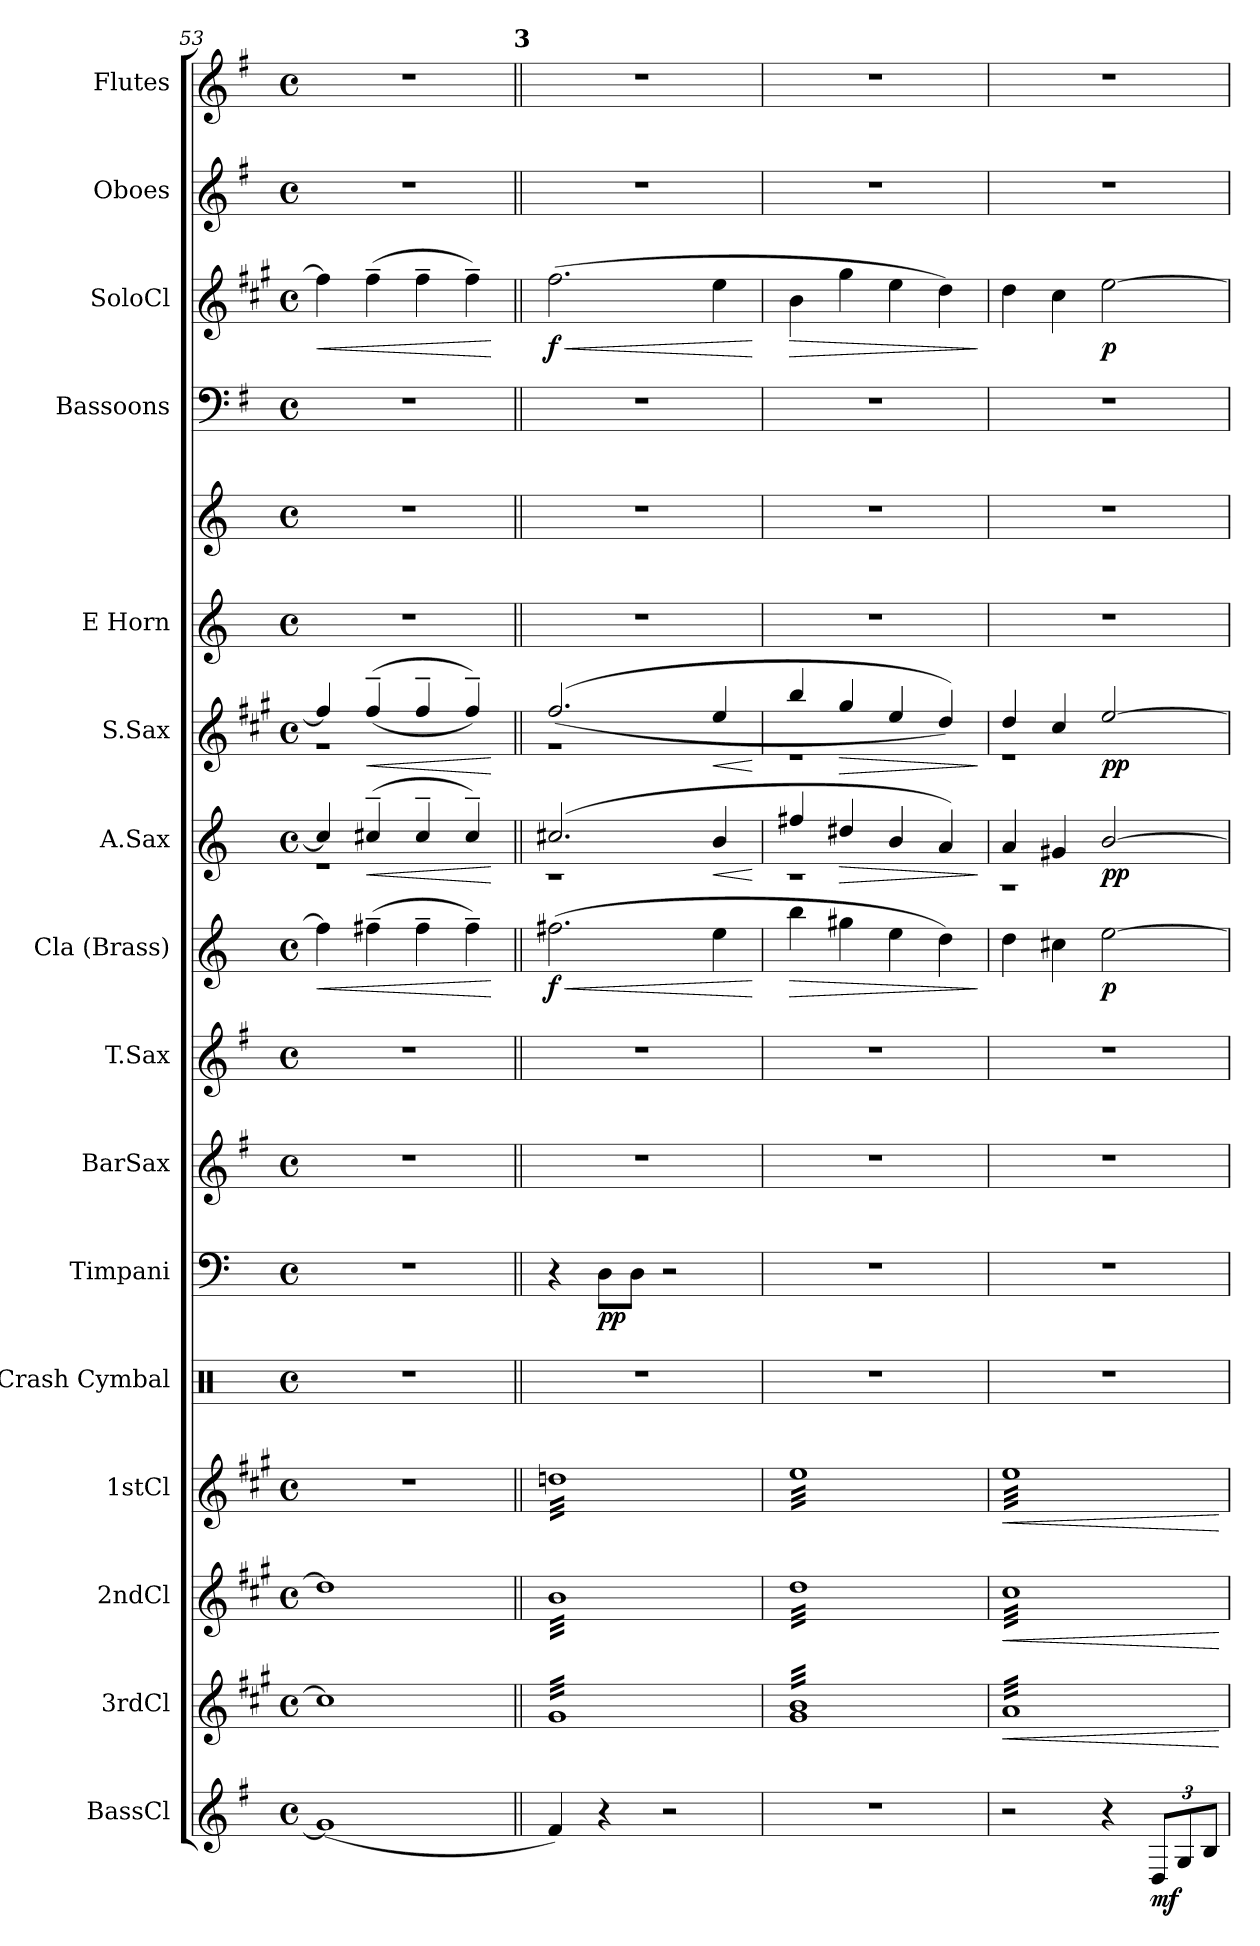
**kern	**dynam	**kern	**dynam	**kern	**dynam	**kern	**dynam	**kern	**kern	**dynam	**kern	**kern	**kern	**dynam	**kern	**dynam	**kern	**dynam	**kern	**kern	**kern	**kern	**dynam	**kern	**kern
*part16	*part16	*part15	*part15	*part14	*part14	*part13	*part13	*part12	*part11	*part11	*part10	*part9	*part8	*part8	*part7	*part7	*part6	*part6	*part5	*part5	*part4	*part3	*part3	*part2	*part1
*staff17	*staff17	*staff16	*staff16	*staff15	*staff15	*staff14	*staff14	*staff13	*staff12	*staff12	*staff11	*staff10	*staff9	*staff9	*staff8	*staff8	*staff7	*staff7	*staff6	*staff5	*staff4	*staff3	*staff3	*staff2	*staff1
*I"BassCl	*	*I"3rdCl	*	*I"2ndCl	*	*I"1stCl	*	*I"Crash Cymbal	*I"Timpani	*	*I"BarSax	*I"T.Sax	*I"Cla (Brass)	*	*I"A.Sax	*	*I"S.Sax	*	*I"E Horn	*	*I"Bassoons	*I"SoloCl	*	*I"Oboes	*I"Flutes
*I'BassCl	*	*I'3rdCl	*	*I'2ndCl	*	*I'1stCl	*	*I'Cr. Cym.	*I'Timp.	*	*I'Bar. Sax.	*I'T. Sax.	*I'Cla(Brass)	*	*I'A. Sax	*	*I'S. Sax.	*	*I'E Hn.	*	*I'Bsn.	*I'SoloCl	*	*I'Ob.	*I'Fl.
*clefG2	*	*clefG2	*	*clefG2	*	*clefG2	*	*clefX	*clefF4	*	*clefG2	*clefG2	*clefG2	*	*clefG2	*	*clefG2	*	*clefG2	*clefG2	*clefF4	*clefG2	*	*clefG2	*clefG2
*ITrd8c14	*	*ITrd1c2	*	*ITrd1c2	*	*ITrd1c2	*	*	*	*	*ITrd12c21	*ITrd8c14	*ITrd1c2	*	*ITrd5c9	*	*ITrd1c2	*	*ITrd5c8	*ITrd5c8	*	*ITrd1c2	*	*	*
*k[f#]	*	*k[f#]	*	*k[f#]	*	*k[f#]	*	*k[]	*k[]	*	*k[f#]	*k[f#]	*k[b-e-]	*	*k[b-e-a-]	*	*k[f#]	*	*k[f#c#g#d#]	*k[f#c#g#d#]	*k[f#]	*k[f#]	*	*k[f#]	*k[f#]
*M4/4	*	*M4/4	*	*M4/4	*	*M4/4	*	*M4/4	*M4/4	*	*M4/4	*M4/4	*M4/4	*	*M4/4	*	*M4/4	*	*M4/4	*M4/4	*M4/4	*M4/4	*	*M4/4	*M4/4
*met(c)	*	*met(c)	*	*met(c)	*	*met(c)	*	*met(c)	*met(c)	*	*met(c)	*met(c)	*met(c)	*	*met(c)	*	*met(c)	*	*met(c)	*met(c)	*met(c)	*met(c)	*	*met(c)	*met(c)
=53	=53	=53	=53	=53	=53	=53	=53	=53	=53	=53	=53	=53	=53	=53	=53	=53	=53	=53	=53	=53	=53	=53	=53	=53	=53
!	!	!	!	!	!	!	!	!	!	!	!	!	!	!LO:HP:b	!	!LO:HP:b	!	!LO:HP:b	!	!	!	!	!LO:HP:b	!	!
*	*	*	*	*	*	*	*	*	*	*	*	*	*	*	*^	*	*^	*	*	*	*	*	*	*	*
(<1G]	.	1b-]	.	1cc#]	.	1r	.	1r	1r	.	1r	1r	4ee\]	<	4e/]	1r	<	4ee/]	1r	<	1r	1r	1r	4ee\]	<	1r	1r
!	!	!	!	!	!	!	!	!	!	!	!	!	!	!	!	!	!LO:HP:b	!	!	!LO:HP:b	!	!	!	!	!	!	!
.	.	.	.	.	.	.	.	.	.	.	.	.	(>4een~\	.	(>4en~/	.	<	(>(>4ee~/	.	<	.	.	.	(>4ee~\	.	.	.
.	.	.	.	.	.	.	.	.	.	.	.	.	4ee~\	.	4e~/	.	.	4ee~/	.	.	.	.	.	4ee~\	.	.	.
.	.	.	.	.	.	.	.	.	.	.	.	.	4ee~\)	.	4e~/)	.	.	4ee~/))	.	.	.	.	.	4ee~\)	.	.	.
*	*	*	*	*	*	*	*	*	*	*	*	*	*	*	*v	*v	*	*	*	*	*	*	*	*	*	*	*
*	*	*	*	*	*	*	*	*	*	*	*	*	*	*	*	*	*v	*v	*	*	*	*	*	*	*	*
.	.	.	.	.	.	.	.	.	.	.	.	.	.	[	.	[ [	.	[ [	.	.	.	.	[	.	.
!!LO:REH:place=s1:a:B:enc=none:fs=18:t=3
=54||	=54||	=54||	=54||	=54||	=54||	=54||	=54||	=54||	=54||	=54||	=54||	=54||	=54||	=54||	=54||	=54||	=54||	=54||	=54||	=54||	=54||	=54||	=54||	=54||	=54||
!	!	!	!	!	!	!	!	!	!	!	!	!	!	!LO:HP:b	!	!LO:HP:b	!	!LO:HP:b	!	!	!	!	!LO:HP:b	!	!
*	*	*	*	*	*	*	*	*	*	*	*	*	*	*	*^	*	*^	*	*	*	*	*	*	*	*
!	!	!	!	!	!	!	!	!	!	!	!	!	!	!LO:DY:n=1:b	!	!	!LO:DY:n=1:b	!	!	!	!	!	!	!	!	!	!
!	!	!	!	!	!	!	!	!	!	!	!	!	!	!	!	!	!LO:DY:n=2:b	!	!	!LO:DY:n=1:b	!	!	!	!	!	!	!
!	!	!	!	!	!	!	!	!	!	!	!	!	!	!	!	!	!	!	!	!LO:DY:n=2:b	!	!	!	!	!LO:DY:n=1:b	!	!
*	*	*tremolo	*	*	*	*	*	*	*	*	*	*	*	*	*	*	*	*	*	*	*	*	*	*	*	*	*
*	*	*	*	*tremolo	*	*	*	*	*	*	*	*	*	*	*	*	*	*	*	*	*	*	*	*	*	*	*
*	*	*	*	*	*	*tremolo	*	*	*	*	*	*	*	*	*	*	*	*	*	*	*	*	*	*	*	*	*
4F#/)	.	32f#LLL	.	32aLLL	.	32ccnLLL	.	1r	4r	.	1r	1r	(>2.een\	< f	(>2.en/	1r	< f f	(>(>2.ee/	1r	< f f	1r	1r	1r	(>2.ee\	< f	1r	1r
.	.	32f#	.	32a	.	32ccn	.	.	.	.	.	.	.	.	.	.	.	.	.	.	.	.	.	.	.	.	.
.	.	32f#	.	32a	.	32ccn	.	.	.	.	.	.	.	.	.	.	.	.	.	.	.	.	.	.	.	.	.
.	.	32f#	.	32a	.	32ccn	.	.	.	.	.	.	.	.	.	.	.	.	.	.	.	.	.	.	.	.	.
.	.	32f#	.	32a	.	32ccn	.	.	.	.	.	.	.	.	.	.	.	.	.	.	.	.	.	.	.	.	.
.	.	32f#	.	32a	.	32ccn	.	.	.	.	.	.	.	.	.	.	.	.	.	.	.	.	.	.	.	.	.
.	.	32f#	.	32a	.	32ccn	.	.	.	.	.	.	.	.	.	.	.	.	.	.	.	.	.	.	.	.	.
.	.	32f#	.	32a	.	32ccn	.	.	.	.	.	.	.	.	.	.	.	.	.	.	.	.	.	.	.	.	.
!	!	!	!	!	!	!	!	!	!	!LO:DY:b	!	!	!	!	!	!	!	!	!	!	!	!	!	!	!	!	!
4r	.	32f#	.	32a	.	32ccn	.	.	8D\L	pp	.	.	.	.	.	.	.	.	.	.	.	.	.	.	.	.	.
.	.	32f#	.	32a	.	32ccn	.	.	.	.	.	.	.	.	.	.	.	.	.	.	.	.	.	.	.	.	.
.	.	32f#	.	32a	.	32ccn	.	.	.	.	.	.	.	.	.	.	.	.	.	.	.	.	.	.	.	.	.
.	.	32f#	.	32a	.	32ccn	.	.	.	.	.	.	.	.	.	.	.	.	.	.	.	.	.	.	.	.	.
.	.	32f#	.	32a	.	32ccn	.	.	8D\J	.	.	.	.	.	.	.	.	.	.	.	.	.	.	.	.	.	.
.	.	32f#	.	32a	.	32ccn	.	.	.	.	.	.	.	.	.	.	.	.	.	.	.	.	.	.	.	.	.
.	.	32f#	.	32a	.	32ccn	.	.	.	.	.	.	.	.	.	.	.	.	.	.	.	.	.	.	.	.	.
.	.	32f#	.	32a	.	32ccn	.	.	.	.	.	.	.	.	.	.	.	.	.	.	.	.	.	.	.	.	.
2r	.	32f#	.	32a	.	32ccn	.	.	2r	.	.	.	.	.	.	.	.	.	.	.	.	.	.	.	.	.	.
.	.	32f#	.	32a	.	32ccn	.	.	.	.	.	.	.	.	.	.	.	.	.	.	.	.	.	.	.	.	.
.	.	32f#	.	32a	.	32ccn	.	.	.	.	.	.	.	.	.	.	.	.	.	.	.	.	.	.	.	.	.
.	.	32f#	.	32a	.	32ccn	.	.	.	.	.	.	.	.	.	.	.	.	.	.	.	.	.	.	.	.	.
.	.	32f#	.	32a	.	32ccn	.	.	.	.	.	.	.	.	.	.	.	.	.	.	.	.	.	.	.	.	.
.	.	32f#	.	32a	.	32ccn	.	.	.	.	.	.	.	.	.	.	.	.	.	.	.	.	.	.	.	.	.
.	.	32f#	.	32a	.	32ccn	.	.	.	.	.	.	.	.	.	.	.	.	.	.	.	.	.	.	.	.	.
.	.	32f#	.	32a	.	32ccn	.	.	.	.	.	.	.	.	.	.	.	.	.	.	.	.	.	.	.	.	.
!	!	!	!	!	!	!	!	!	!	!	!	!	!	!	!	!	!LO:HP:b	!	!	!LO:HP:b	!	!	!	!	!	!	!
.	.	32f#	.	32a	.	32ccn	.	.	.	.	.	.	4dd\	.	4d/	.	<	4dd/	.	<	.	.	.	4dd\	.	.	.
.	.	32f#	.	32a	.	32ccn	.	.	.	.	.	.	.	.	.	.	.	.	.	.	.	.	.	.	.	.	.
.	.	32f#	.	32a	.	32ccn	.	.	.	.	.	.	.	.	.	.	.	.	.	.	.	.	.	.	.	.	.
.	.	32f#	.	32a	.	32ccn	.	.	.	.	.	.	.	.	.	.	.	.	.	.	.	.	.	.	.	.	.
.	.	32f#	.	32a	.	32ccn	.	.	.	.	.	.	.	.	.	.	.	.	.	.	.	.	.	.	.	.	.
.	.	32f#	.	32a	.	32ccn	.	.	.	.	.	.	.	.	.	.	.	.	.	.	.	.	.	.	.	.	.
.	.	32f#	.	32a	.	32ccn	.	.	.	.	.	.	.	.	.	.	.	.	.	.	.	.	.	.	.	.	.
.	.	32f#JJJ	.	32aJJJ	.	32ccnJJJ	.	.	.	.	.	.	.	.	.	.	.	.	.	.	.	.	.	.	.	.	.
*	*	*	*	*	*	*	*	*	*	*	*	*	*	*	*v	*v	*	*	*	*	*	*	*	*	*	*	*
*	*	*	*	*	*	*	*	*	*	*	*	*	*	*	*	*	*v	*v	*	*	*	*	*	*	*	*
.	.	.	.	.	.	.	.	.	.	.	.	.	.	[	.	[ [	.	[ [	.	.	.	.	[	.	.
=55	=55	=55	=55	=55	=55	=55	=55	=55	=55	=55	=55	=55	=55	=55	=55	=55	=55	=55	=55	=55	=55	=55	=55	=55	=55
!	!	!	!	!	!	!	!	!	!	!	!	!	!	!LO:HP:b	!	!LO:HP:b	!	!LO:HP:b	!	!	!	!	!LO:HP:b	!	!
*	*	*	*	*	*	*	*	*	*	*	*	*	*	*	*^	*	*^	*	*	*	*	*	*	*	*
1r	.	32f# 32aLLL	.	32ccLLL	.	32ddLLL	.	1r	1r	.	1r	1r	4aa\	>	4an/	1r	>	4aa/	1r	>	1r	1r	1r	4a\	>	1r	1r
.	.	32f# 32a	.	32cc	.	32dd	.	.	.	.	.	.	.	.	.	.	.	.	.	.	.	.	.	.	.	.	.
.	.	32f# 32a	.	32cc	.	32dd	.	.	.	.	.	.	.	.	.	.	.	.	.	.	.	.	.	.	.	.	.
.	.	32f# 32a	.	32cc	.	32dd	.	.	.	.	.	.	.	.	.	.	.	.	.	.	.	.	.	.	.	.	.
.	.	32f# 32a	.	32cc	.	32dd	.	.	.	.	.	.	.	.	.	.	.	.	.	.	.	.	.	.	.	.	.
.	.	32f# 32a	.	32cc	.	32dd	.	.	.	.	.	.	.	.	.	.	.	.	.	.	.	.	.	.	.	.	.
.	.	32f# 32a	.	32cc	.	32dd	.	.	.	.	.	.	.	.	.	.	.	.	.	.	.	.	.	.	.	.	.
.	.	32f# 32a	.	32cc	.	32dd	.	.	.	.	.	.	.	.	.	.	.	.	.	.	.	.	.	.	.	.	.
!	!	!	!	!	!	!	!	!	!	!	!	!	!	!	!	!	!LO:HP:b	!	!	!LO:HP:b	!	!	!	!	!	!	!
.	.	32f# 32a	.	32cc	.	32dd	.	.	.	.	.	.	4ff#X\	.	4f#X/	.	>	4ff#/	.	>	.	.	.	4ff#\	.	.	.
.	.	32f# 32a	.	32cc	.	32dd	.	.	.	.	.	.	.	.	.	.	.	.	.	.	.	.	.	.	.	.	.
.	.	32f# 32a	.	32cc	.	32dd	.	.	.	.	.	.	.	.	.	.	.	.	.	.	.	.	.	.	.	.	.
.	.	32f# 32a	.	32cc	.	32dd	.	.	.	.	.	.	.	.	.	.	.	.	.	.	.	.	.	.	.	.	.
.	.	32f# 32a	.	32cc	.	32dd	.	.	.	.	.	.	.	.	.	.	.	.	.	.	.	.	.	.	.	.	.
.	.	32f# 32a	.	32cc	.	32dd	.	.	.	.	.	.	.	.	.	.	.	.	.	.	.	.	.	.	.	.	.
.	.	32f# 32a	.	32cc	.	32dd	.	.	.	.	.	.	.	.	.	.	.	.	.	.	.	.	.	.	.	.	.
.	.	32f# 32a	.	32cc	.	32dd	.	.	.	.	.	.	.	.	.	.	.	.	.	.	.	.	.	.	.	.	.
.	.	32f# 32a	.	32cc	.	32dd	.	.	.	.	.	.	4dd\	.	4d/	.	.	4dd/	.	.	.	.	.	4dd\	.	.	.
.	.	32f# 32a	.	32cc	.	32dd	.	.	.	.	.	.	.	.	.	.	.	.	.	.	.	.	.	.	.	.	.
.	.	32f# 32a	.	32cc	.	32dd	.	.	.	.	.	.	.	.	.	.	.	.	.	.	.	.	.	.	.	.	.
.	.	32f# 32a	.	32cc	.	32dd	.	.	.	.	.	.	.	.	.	.	.	.	.	.	.	.	.	.	.	.	.
.	.	32f# 32a	.	32cc	.	32dd	.	.	.	.	.	.	.	.	.	.	.	.	.	.	.	.	.	.	.	.	.
.	.	32f# 32a	.	32cc	.	32dd	.	.	.	.	.	.	.	.	.	.	.	.	.	.	.	.	.	.	.	.	.
.	.	32f# 32a	.	32cc	.	32dd	.	.	.	.	.	.	.	.	.	.	.	.	.	.	.	.	.	.	.	.	.
.	.	32f# 32a	.	32cc	.	32dd	.	.	.	.	.	.	.	.	.	.	.	.	.	.	.	.	.	.	.	.	.
.	.	32f# 32a	.	32cc	.	32dd	.	.	.	.	.	.	4cc\)	.	4c/)	.	.	4cc/))	.	.	.	.	.	4cc\)	.	.	.
.	.	32f# 32a	.	32cc	.	32dd	.	.	.	.	.	.	.	.	.	.	.	.	.	.	.	.	.	.	.	.	.
.	.	32f# 32a	.	32cc	.	32dd	.	.	.	.	.	.	.	.	.	.	.	.	.	.	.	.	.	.	.	.	.
.	.	32f# 32a	.	32cc	.	32dd	.	.	.	.	.	.	.	.	.	.	.	.	.	.	.	.	.	.	.	.	.
.	.	32f# 32a	.	32cc	.	32dd	.	.	.	.	.	.	.	.	.	.	.	.	.	.	.	.	.	.	.	.	.
.	.	32f# 32a	.	32cc	.	32dd	.	.	.	.	.	.	.	.	.	.	.	.	.	.	.	.	.	.	.	.	.
.	.	32f# 32a	.	32cc	.	32dd	.	.	.	.	.	.	.	.	.	.	.	.	.	.	.	.	.	.	.	.	.
.	.	32f# 32aJJJ	.	32ccJJJ	.	32ddJJJ	.	.	.	.	.	.	.	.	.	.	.	.	.	.	.	.	.	.	.	.	.
*	*	*	*	*	*	*	*	*	*	*	*	*	*	*	*v	*v	*	*	*	*	*	*	*	*	*	*	*
*	*	*	*	*	*	*	*	*	*	*	*	*	*	*	*	*	*v	*v	*	*	*	*	*	*	*	*
.	.	.	.	.	.	.	.	.	.	.	.	.	.	]	.	] ]	.	] ]	.	.	.	.	]	.	.
=56	=56	=56	=56	=56	=56	=56	=56	=56	=56	=56	=56	=56	=56	=56	=56	=56	=56	=56	=56	=56	=56	=56	=56	=56	=56
!	!	!	!LO:HP:b	!	!LO:HP:b	!	!LO:HP:b	!	!	!	!	!	!	!	!	!	!	!	!	!	!	!	!	!	!
*	*	*	*	*	*	*	*	*	*	*	*	*	*	*	*^	*	*^	*	*	*	*	*	*	*	*
2r	.	32gLLL	<	32bLLL	<	32ddLLL	<	1r	1r	.	1r	1r	4cc\	.	4c/	1r	.	4cc/	1r	.	1r	1r	1r	4cc\	.	1r	1r
.	.	32g	.	32b	.	32dd	.	.	.	.	.	.	.	.	.	.	.	.	.	.	.	.	.	.	.	.	.
.	.	32g	.	32b	.	32dd	.	.	.	.	.	.	.	.	.	.	.	.	.	.	.	.	.	.	.	.	.
.	.	32g	.	32b	.	32dd	.	.	.	.	.	.	.	.	.	.	.	.	.	.	.	.	.	.	.	.	.
.	.	32g	.	32b	.	32dd	.	.	.	.	.	.	.	.	.	.	.	.	.	.	.	.	.	.	.	.	.
.	.	32g	.	32b	.	32dd	.	.	.	.	.	.	.	.	.	.	.	.	.	.	.	.	.	.	.	.	.
.	.	32g	.	32b	.	32dd	.	.	.	.	.	.	.	.	.	.	.	.	.	.	.	.	.	.	.	.	.
.	.	32g	.	32b	.	32dd	.	.	.	.	.	.	.	.	.	.	.	.	.	.	.	.	.	.	.	.	.
.	.	32g	.	32b	.	32dd	.	.	.	.	.	.	4bn\	.	4Bn/	.	.	4b/	.	.	.	.	.	4b\	.	.	.
.	.	32g	.	32b	.	32dd	.	.	.	.	.	.	.	.	.	.	.	.	.	.	.	.	.	.	.	.	.
.	.	32g	.	32b	.	32dd	.	.	.	.	.	.	.	.	.	.	.	.	.	.	.	.	.	.	.	.	.
.	.	32g	.	32b	.	32dd	.	.	.	.	.	.	.	.	.	.	.	.	.	.	.	.	.	.	.	.	.
.	.	32g	.	32b	.	32dd	.	.	.	.	.	.	.	.	.	.	.	.	.	.	.	.	.	.	.	.	.
.	.	32g	.	32b	.	32dd	.	.	.	.	.	.	.	.	.	.	.	.	.	.	.	.	.	.	.	.	.
.	.	32g	.	32b	.	32dd	.	.	.	.	.	.	.	.	.	.	.	.	.	.	.	.	.	.	.	.	.
.	.	32g	.	32b	.	32dd	.	.	.	.	.	.	.	.	.	.	.	.	.	.	.	.	.	.	.	.	.
!	!	!	!	!	!	!	!	!	!	!	!	!	!	!LO:DY:b	!	!	!LO:DY:b	!	!	!	!	!	!	!	!	!	!
!	!	!	!	!	!	!	!	!	!	!	!	!	!	!	!	!	!LO:DY:n=1:b	!	!	!LO:DY:b	!	!	!	!	!	!	!
!	!	!	!	!	!	!	!	!	!	!	!	!	!	!	!	!	!	!	!	!LO:DY:n=1:b	!	!	!	!	!LO:DY:b	!	!
4r	.	32g	.	32b	.	32dd	.	.	.	.	.	.	[2dd\	p	[2d/	.	p p	[2dd/	.	p p	.	.	.	[2dd\	p	.	.
.	.	32g	.	32b	.	32dd	.	.	.	.	.	.	.	.	.	.	.	.	.	.	.	.	.	.	.	.	.
.	.	32g	.	32b	.	32dd	.	.	.	.	.	.	.	.	.	.	.	.	.	.	.	.	.	.	.	.	.
.	.	32g	.	32b	.	32dd	.	.	.	.	.	.	.	.	.	.	.	.	.	.	.	.	.	.	.	.	.
.	.	32g	.	32b	.	32dd	.	.	.	.	.	.	.	.	.	.	.	.	.	.	.	.	.	.	.	.	.
.	.	32g	.	32b	.	32dd	.	.	.	.	.	.	.	.	.	.	.	.	.	.	.	.	.	.	.	.	.
.	.	32g	.	32b	.	32dd	.	.	.	.	.	.	.	.	.	.	.	.	.	.	.	.	.	.	.	.	.
.	.	32g	.	32b	.	32dd	.	.	.	.	.	.	.	.	.	.	.	.	.	.	.	.	.	.	.	.	.
*Xbrackettup	*	*	*	*	*	*	*	*	*	*	*	*	*	*	*	*	*	*	*	*	*	*	*	*	*	*	*
!	!LO:DY:b	!	!	!	!	!	!	!	!	!	!	!	!	!	!	!	!	!	!	!	!	!	!	!	!	!	!
12DD/L	mf	32g	.	32b	.	32dd	.	.	.	.	.	.	.	.	.	.	.	.	.	.	.	.	.	.	.	.	.
.	.	32g	.	32b	.	32dd	.	.	.	.	.	.	.	.	.	.	.	.	.	.	.	.	.	.	.	.	.
.	.	32g	.	32b	.	32dd	.	.	.	.	.	.	.	.	.	.	.	.	.	.	.	.	.	.	.	.	.
12GG/	.	.	.	.	.	.	.	.	.	.	.	.	.	.	.	.	.	.	.	.	.	.	.	.	.	.	.
.	.	32g	.	32b	.	32dd	.	.	.	.	.	.	.	.	.	.	.	.	.	.	.	.	.	.	.	.	.
.	.	32g	.	32b	.	32dd	.	.	.	.	.	.	.	.	.	.	.	.	.	.	.	.	.	.	.	.	.
.	.	32g	.	32b	.	32dd	.	.	.	.	.	.	.	.	.	.	.	.	.	.	.	.	.	.	.	.	.
12BB/J	.	.	.	.	.	.	.	.	.	.	.	.	.	.	.	.	.	.	.	.	.	.	.	.	.	.	.
.	.	32g	.	32b	.	32dd	.	.	.	.	.	.	.	.	.	.	.	.	.	.	.	.	.	.	.	.	.
.	.	32gJJJ	.	32bJJJ	.	32ddJJJ	.	.	.	.	.	.	.	.	.	.	.	.	.	.	.	.	.	.	.	.	.
*	*	*	*	*	*	*Xtremolo	*	*	*	*	*	*	*	*	*	*	*	*	*	*	*	*	*	*	*	*	*
*	*	*	*	*Xtremolo	*	*	*	*	*	*	*	*	*	*	*	*	*	*	*	*	*	*	*	*	*	*	*
*	*	*Xtremolo	*	*	*	*	*	*	*	*	*	*	*	*	*	*	*	*	*	*	*	*	*	*	*	*	*
*	*	*	*	*	*	*	*	*	*	*	*	*	*	*	*v	*v	*	*	*	*	*	*	*	*	*	*	*
*	*	*	*	*	*	*	*	*	*	*	*	*	*	*	*	*	*v	*v	*	*	*	*	*	*	*	*
.	.	.	[	.	[	.	[	.	.	.	.	.	.	.	.	.	.	.	.	.	.	.	.	.	.
=	=	=	=	=	=	=	=	=	=	=	=	=	=	=	=	=	=	=	=	=	=	=	=	=	=
*-	*-	*-	*-	*-	*-	*-	*-	*-	*-	*-	*-	*-	*-	*-	*-	*-	*-	*-	*-	*-	*-	*-	*-	*-	*-
